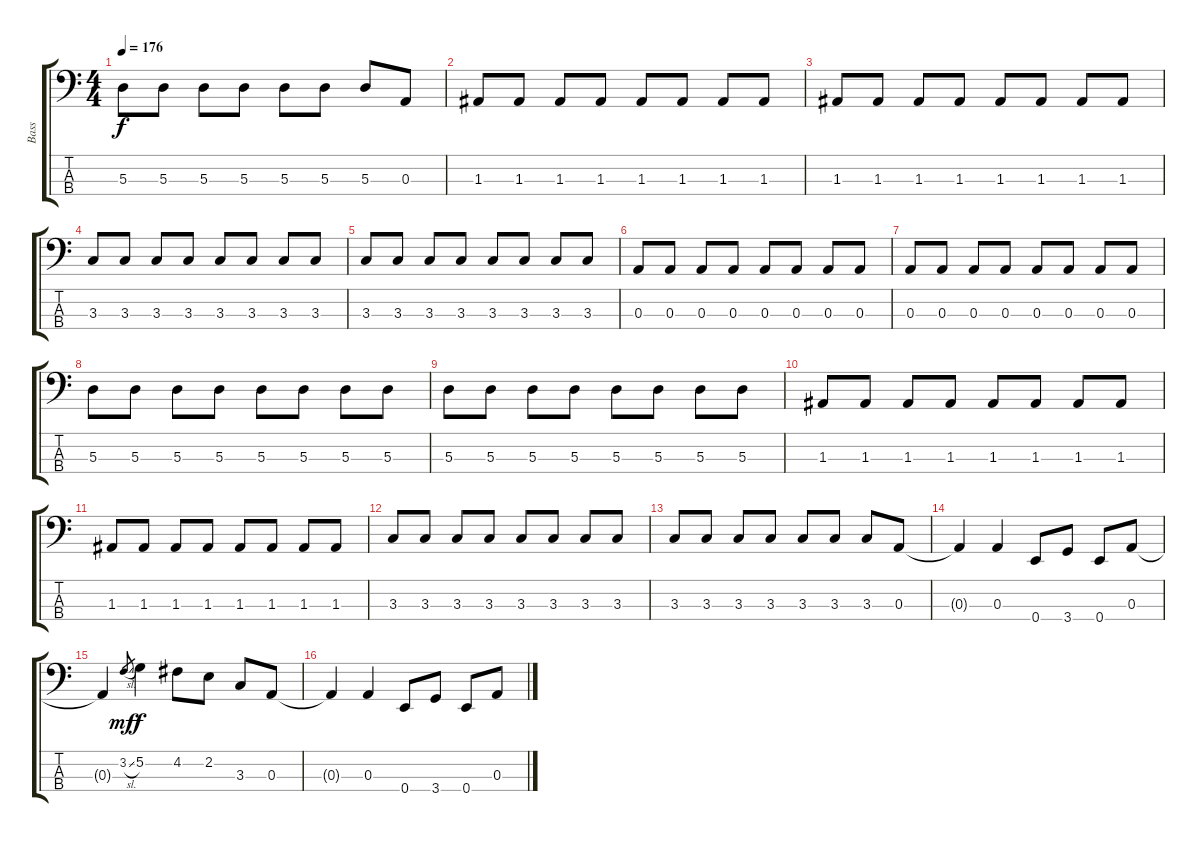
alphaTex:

\track ("Bass" "Bass") {instrument electricbassfinger}
\staff {score tabs}
\tuning (G2 D2 A1 E1) {hide}
\ts (4 4)
\tempo 176
\clef f4
\ks c
5.3.8{dy f} 5.3.8 5.3.8 5.3.8 5.3.8 5.3.8 5.3.8 0.3.8 |
1.3.8 1.3.8 1.3.8 1.3.8 1.3.8 1.3.8 1.3.8 1.3.8 |
1.3.8 1.3.8 1.3.8 1.3.8 1.3.8 1.3.8 1.3.8 1.3.8 |
3.3.8 3.3.8 3.3.8 3.3.8 3.3.8 3.3.8 3.3.8 3.3.8 |
3.3.8 3.3.8 3.3.8 3.3.8 3.3.8 3.3.8 3.3.8 3.3.8 |
0.3.8 0.3.8 0.3.8 0.3.8 0.3.8 0.3.8 0.3.8 0.3.8 |
0.3.8 0.3.8 0.3.8 0.3.8 0.3.8 0.3.8 0.3.8 0.3.8 |
5.3.8 5.3.8 5.3.8 5.3.8 5.3.8 5.3.8 5.3.8 5.3.8 |
5.3.8 5.3.8 5.3.8 5.3.8 5.3.8 5.3.8 5.3.8 5.3.8 |
1.3.8 1.3.8 1.3.8 1.3.8 1.3.8 1.3.8 1.3.8 1.3.8 |
1.3.8 1.3.8 1.3.8 1.3.8 1.3.8 1.3.8 1.3.8 1.3.8 |
3.3.8 3.3.8 3.3.8 3.3.8 3.3.8 3.3.8 3.3.8 3.3.8 |
3.3.8 3.3.8 3.3.8 3.3.8 3.3.8 3.3.8 3.3.8 0.3.8 |
0.3{t}.4 0.3.4 0.4.8 3.4.8 0.4.8 0.3.8 |
0.3{t}.4 3.2{sl}.8{gr dy mf} 5.2.4{dy f} 4.2.8 2.2.8 3.3.8 0.3.8 |
0.3{t}.4 0.3.4 0.4.8 3.4.8 0.4.8 0.3.8
